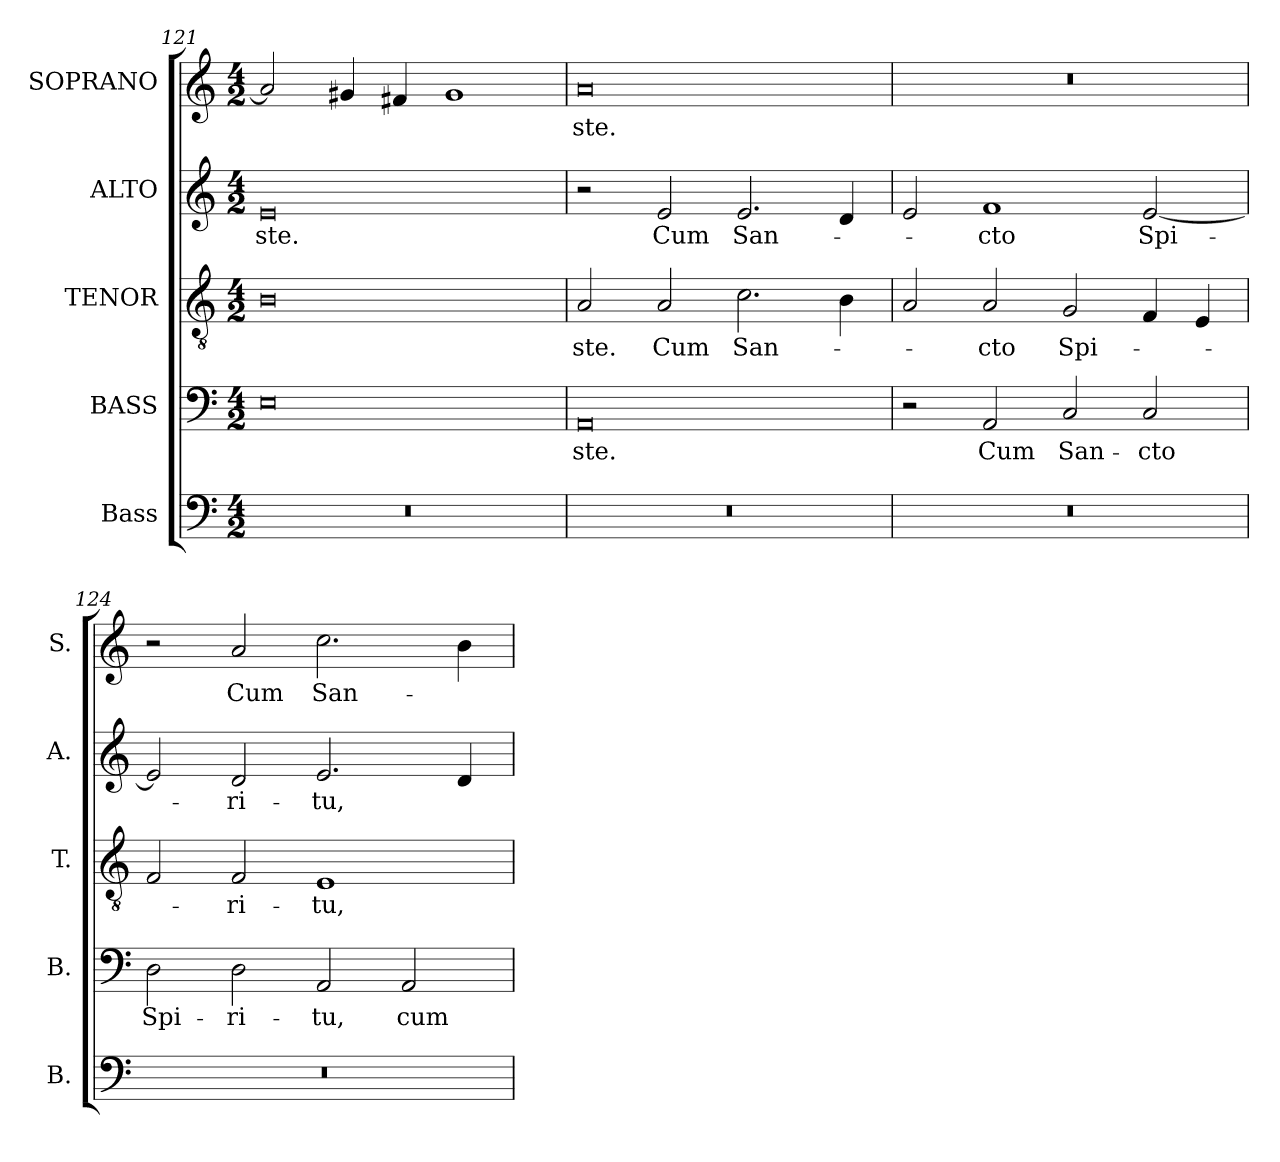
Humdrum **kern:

**kern	**kern	**text	**kern	**text	**kern	**text	**kern	**text
*part5	*part4	*part4	*part3	*part3	*part2	*part2	*part1	*part1
*staff5	*staff4	*staff4	*staff3	*staff3	*staff2	*staff2	*staff1	*staff1
*I"Bass	*I"BASS	*	*I"TENOR	*	*I"ALTO	*	*I"SOPRANO	*
*I'B.	*I'B.	*	*I'T.	*	*I'A.	*	*I'S.	*
!!LO:PB:g=z
*clefF4	*clefF4	*	*clefGv2	*	*clefG2	*	*clefG2	*
*	*	*	*ITrd7c12	*	*	*	*	*
*k[]	*k[]	*	*k[]	*	*k[]	*	*k[]	*
*C:	*C:	*	*C:	*	*C:	*	*C:	*
*M4/2	*M4/2	*	*M4/2	*	*M4/2	*	*M4/2	*
=121	=121	=121	=121	=121	=121	=121	=121	=121
!LO:N:vis=1	!	!	!	!	!	!	!	!
!	!	!	!	!	!	!LO:LY:b:color=#000000	!	!
0r	0Ei	.	0BBi	.	0ei	-ste.	2ai/]	.
.	.	.	.	.	.	.	4g#Xi/	.
.	.	.	.	.	.	.	4f#Xi/	.
.	.	.	.	.	.	.	1g#i	.
=122	=122	=122	=122	=122	=122	=122	=122	=122
!LO:N:vis=1	!	!	!	!	!	!	!	!
!	!	!LO:LY:b:color=#000000	!	!	!	!	!	!
!	!	!	!	!LO:LY:b:color=#000000	!	!	!	!
!	!	!	!	!	!	!	!	!LO:LY:b:color=#000000
0r	0AAi	-ste.	2AAi/	-ste.	2r	.	0ai	-ste.
!	!	!	!	!LO:LY:b:color=#000000	!	!	!	!
!	!	!	!	!	!	!LO:LY:b:color=#000000	!	!
.	.	.	2AAi/	Cum	2ei/	Cum	.	.
!	!	!	!	!LO:LY:b:color=#000000	!	!	!	!
!	!	!	!	!	!	!LO:LY:b:color=#000000	!	!
.	.	.	2.Ci\	San-	2.ei/	San-	.	.
.	.	.	4BBi\	.	4di/	.	.	.
=123	=123	=123	=123	=123	=123	=123	=123	=123
!LO:N:vis=1	!	!	!	!	!	!	!LO:N:vis=1	!
0r	2r	.	2AAi/	.	2ei/	.	0r	.
!	!	!LO:LY:b:color=#000000	!	!	!	!	!	!
!	!	!	!	!LO:LY:b:color=#000000	!	!	!	!
!	!	!	!	!	!	!LO:LY:b:color=#000000	!	!
.	2AAi/	Cum	2AAi/	-cto	1fi	-cto	.	.
!	!	!LO:LY:b:color=#000000	!	!	!	!	!	!
!	!	!	!	!LO:LY:b:color=#000000	!	!	!	!
.	2Ci/	San-	2GGi/	Spi-	.	.	.	.
!	!	!LO:LY:b:color=#000000	!	!	!	!	!	!
!	!	!	!	!	!	!LO:LY:b:color=#000000	!	!
.	2Ci/	-cto	4FFi/	.	[2ei/	Spi-	.	.
.	.	.	4EEi/	.	.	.	.	.
=124	=124	=124	=124	=124	=124	=124	=124	=124
!LO:N:vis=1	!	!	!	!	!	!	!	!
!	!	!LO:LY:b:color=#000000	!	!	!	!	!	!
0r	2Di\	Spi-	2FFi/	.	2ei/]	.	2r	.
!	!	!LO:LY:b:color=#000000	!	!	!	!	!	!
!	!	!	!	!LO:LY:b:color=#000000	!	!	!	!
!	!	!	!	!	!	!LO:LY:b:color=#000000	!	!
!	!	!	!	!	!	!	!	!LO:LY:b:color=#000000
.	2Di\	-ri-	2FFi/	-ri-	2di/	-ri-	2ai/	Cum
!	!	!LO:LY:b:color=#000000	!	!	!	!	!	!
!	!	!	!	!LO:LY:b:color=#000000	!	!	!	!
!	!	!	!	!	!	!LO:LY:b:color=#000000	!	!
!	!	!	!	!	!	!	!	!LO:LY:b:color=#000000
.	2AAi/	-tu,	1EEi	-tu,	2.ei/	-tu,	2.cci\	San-
!	!	!LO:LY:b:color=#000000	!	!	!	!	!	!
.	2AAi/	cum	.	.	.	.	.	.
.	.	.	.	.	4di/	.	4bi\	.
=	=	=	=	=	=	=	=	=
*-	*-	*-	*-	*-	*-	*-	*-	*-
